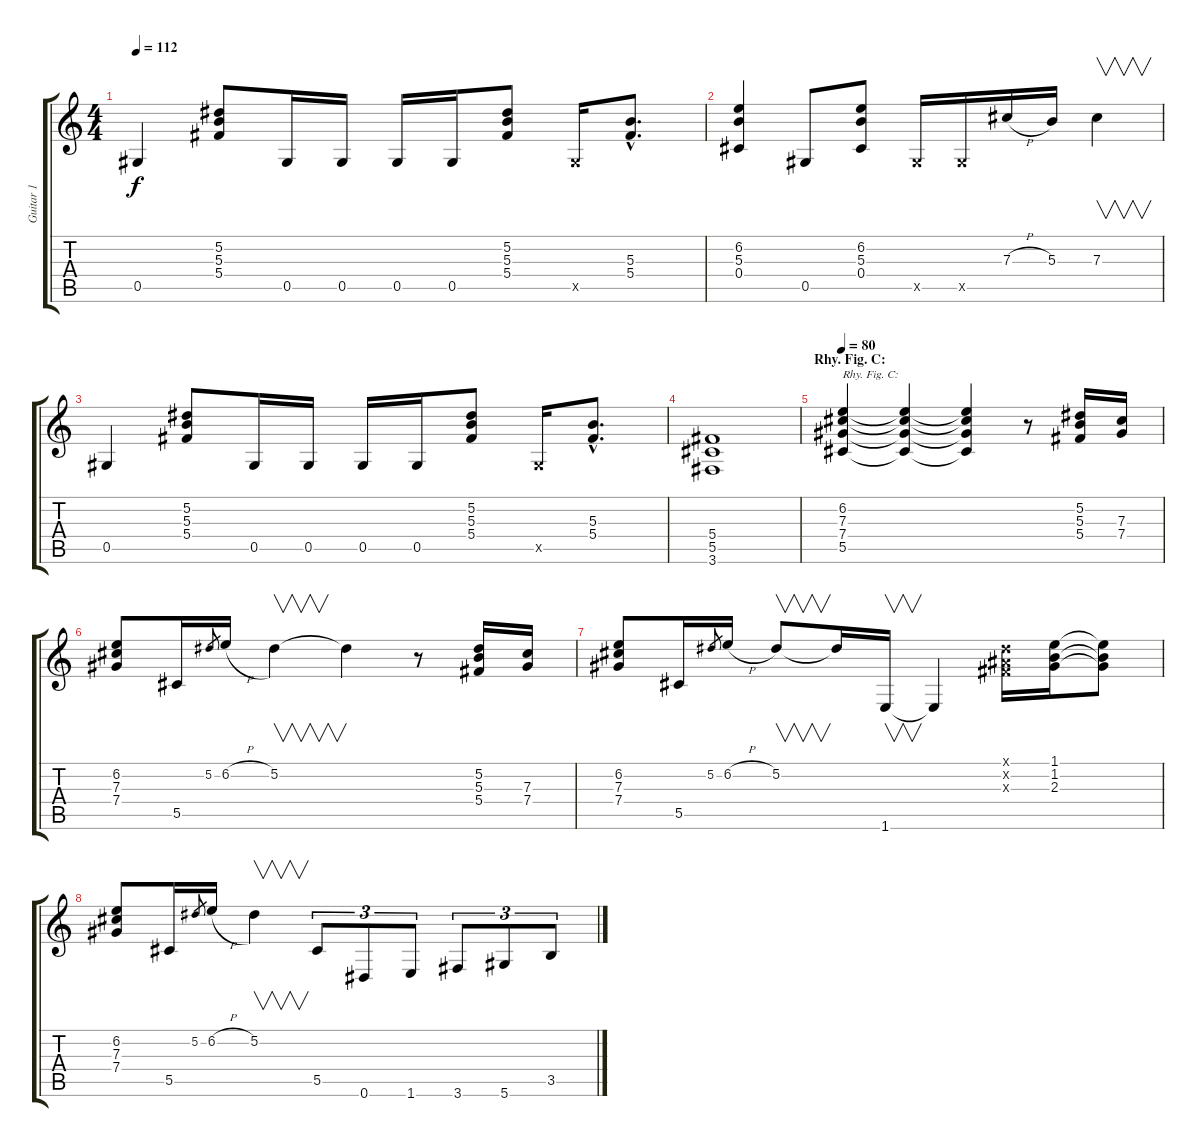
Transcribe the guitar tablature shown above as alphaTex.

\track ("Guitar 1" "Guitar 1") {instrument overdrivenguitar}
\staff {score tabs}
\tuning (Eb4 Bb3 Gb3 Db3 Ab2 Eb2) {hide}
\ts (4 4)
\tempo 112
\clef g2
\ks c
0.5.4{dy f} (5.2 5.3 5.4).8 0.5.16 0.5.16 0.5.16 0.5.16 (5.2 5.3 5.4).8 0.5{x}.16 (5.3{hac} 5.4{hac}).8{d} |
(6.2 5.3 0.4).4 0.5.8 (6.2 5.3 0.4).8 0.5{x}.16 0.5{x}.16 7.3{h}.16 5.3.16 7.3.4{v} |
0.5.4 (5.2 5.3 5.4).8 0.5.16 0.5.16 0.5.16 0.5.16 (5.2 5.3 5.4).8 0.5{x}.16 (5.3{hac} 5.4{hac}).8{d} |
(5.4 5.5 3.6).1 |
\section ("" "Rhy. Fig. C:")
\tempo 80
(6.2 7.3 7.4 5.5).4{txt "Rhy. Fig. C:" volume 12 instrument overdrivenguitar} (6.2{t} 7.3{t} 7.4{t} 5.5{t}).4 (6.2{t} 7.3{t} 7.4{t} 5.5{t}).4 r.8 (5.2 5.3 5.4).16 (7.3 7.4).16 |
(6.2 7.3 7.4).8 5.5.16 5.2.8{gr} 6.2{h}.16 5.2.4{v} 5.2{t}.4 r.8 (5.2 5.3 5.4).16 (7.3 7.4).16 |
(6.2 7.3 7.4).8 5.5.16 5.2.8{gr} 6.2{h}.16 5.2.8{v} 5.2{t}.16 1.6.16{v} 1.6{t}.4 (0.1{x} 0.2{x} 0.3{x}).16 (1.1 1.2 2.3).16 (1.1{t} 1.2{t} 2.3{t}).8 |
(6.2 7.3 7.4).8 5.5.16 5.2.8{gr} 6.2{h}.16 5.2.4{v} 5.5.8{tu (3 2)} 0.6.8{tu (3 2)} 1.6.8{tu (3 2)} 3.6.8{tu (3 2)} 5.6.8{tu (3 2)} 3.5.8{tu (3 2)}
